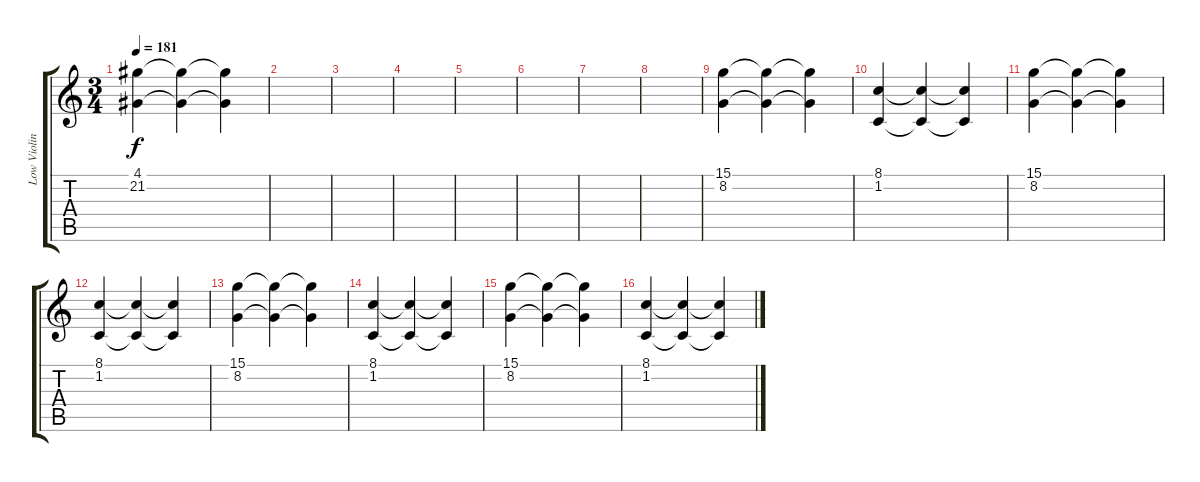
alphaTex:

\track ("Low Violin" "Low Violin") {instrument stringensemble2}
\staff {score tabs}
\tuning (E4 B3 G3 D3 A2 E2) {hide}
\ts (3 4)
\tempo 181
\clef g2
\ks c
(4.1 21.2).4{dy f} (4.1{t} 21.2{t}).4 (4.1{t} 21.2{t}).4 |
|
|
|
|
|
|
|
(15.1 8.2).4 (15.1{t} 8.2{t}).4 (15.1{t} 8.2{t}).4 |
(8.1 1.2).4 (8.1{t} 1.2{t}).4 (8.1{t} 1.2{t}).4 |
(15.1 8.2).4 (15.1{t} 8.2{t}).4 (15.1{t} 8.2{t}).4 |
(8.1 1.2).4 (8.1{t} 1.2{t}).4 (8.1{t} 1.2{t}).4 |
(15.1 8.2).4 (15.1{t} 8.2{t}).4 (15.1{t} 8.2{t}).4 |
(8.1 1.2).4 (8.1{t} 1.2{t}).4 (8.1{t} 1.2{t}).4 |
(15.1 8.2).4 (15.1{t} 8.2{t}).4 (15.1{t} 8.2{t}).4 |
(8.1 1.2).4 (8.1{t} 1.2{t}).4 (8.1{t} 1.2{t}).4
